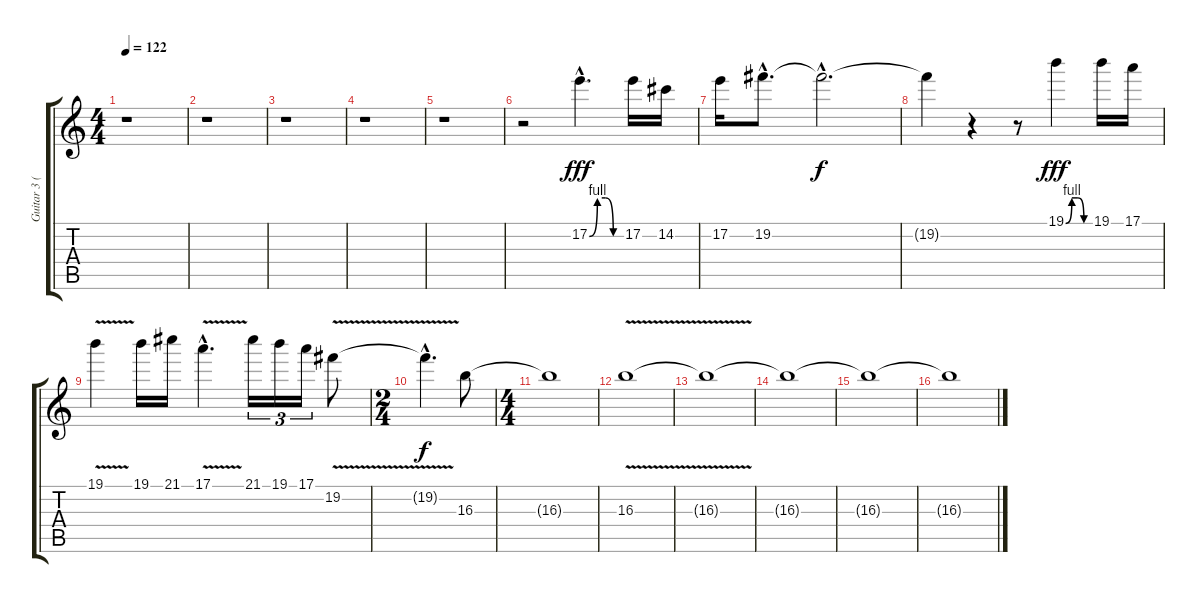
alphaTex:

\track ("Guitar 3 (solo)" "Guitar 3 (") {instrument overdrivenguitar}
\staff {score tabs}
\tuning (E4 B3 G3 D3 A2 E2) {hide}
\ts (4 4)
\tempo 122
\clef g2
\ks c
r.1{dy fff} |
r.1 |
r.1 |
r.1 |
r.1 |
r.2 17.2{be (custom 0 0 15 4 30 4 45 0 60 0) hac}.4{d balance 14} 17.2.16 14.2.16 |
17.2.16 19.2{hac}.8{d} 19.2{hac t}.2{d dy f} |
19.2{t}.4 r.4 r.8 19.1{be (custom 0 0 15 4 30 4 45 0 60 0)}.4{dy fff} 19.1.16 17.1.16 |
19.1{v}.4 19.1.16 21.1.16 17.1{v hac}.4{d} 21.1.16{tu (3 2)} 19.1.16{tu (3 2)} 17.1.16{tu (3 2)} 19.2{v}.8 |
\ts (2 4)
19.2{hac t}.4{d dy f} 16.3.8 |
\ts (4 4)
16.3{t}.1 |
16.3{v}.1 |
16.3{t}.1 |
16.3{t}.1{volume 8} |
16.3{t}.1{volume 6} |
16.3{t}.1{volume 4}
